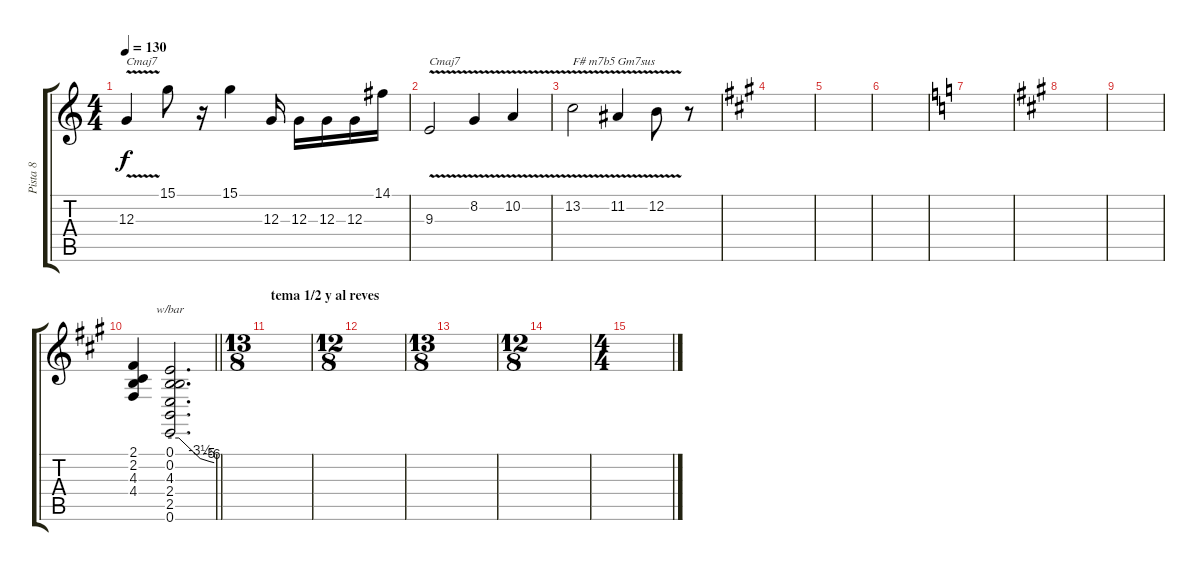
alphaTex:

\track ("Pista 8" "Pista 8") {instrument lead2sawtooth}
\staff {score tabs}
\tuning (E4 B3 G3 D3 A2 E2) {hide}
\ts (4 4)
\tempo 130
\clef g2
\ks c
12.3{v}.4{txt "Cmaj7" dy f} 15.1.8 r.16 15.1.4 12.3.16 12.3.16 12.3.16 12.3.16 14.1.16 |
9.3{v}.2{txt "Cmaj7"} 8.2{v}.4 10.2{v}.4 |
13.2{v}.2{txt "F# m7b5"} 11.2{v}.4{txt "Gm7sus"} 12.2{v}.8 r.8 |
\ks a
|
|
|
\ks c
|
\ks a
|
|
\barLineRight lightlight
(2.1 2.2 4.3 4.4).4 (0.1 0.2 4.3 2.4 2.5 0.6).2{d tbe (custom default 0 0 12 0 41 -14 53 -20 60 -24)} |
\ts (13 8)
\section ("" "tema 1/2 y al reves")
|
\ts (12 8)
|
\ts (13 8)
|
\ts (12 8)
|
\ts (4 4)
